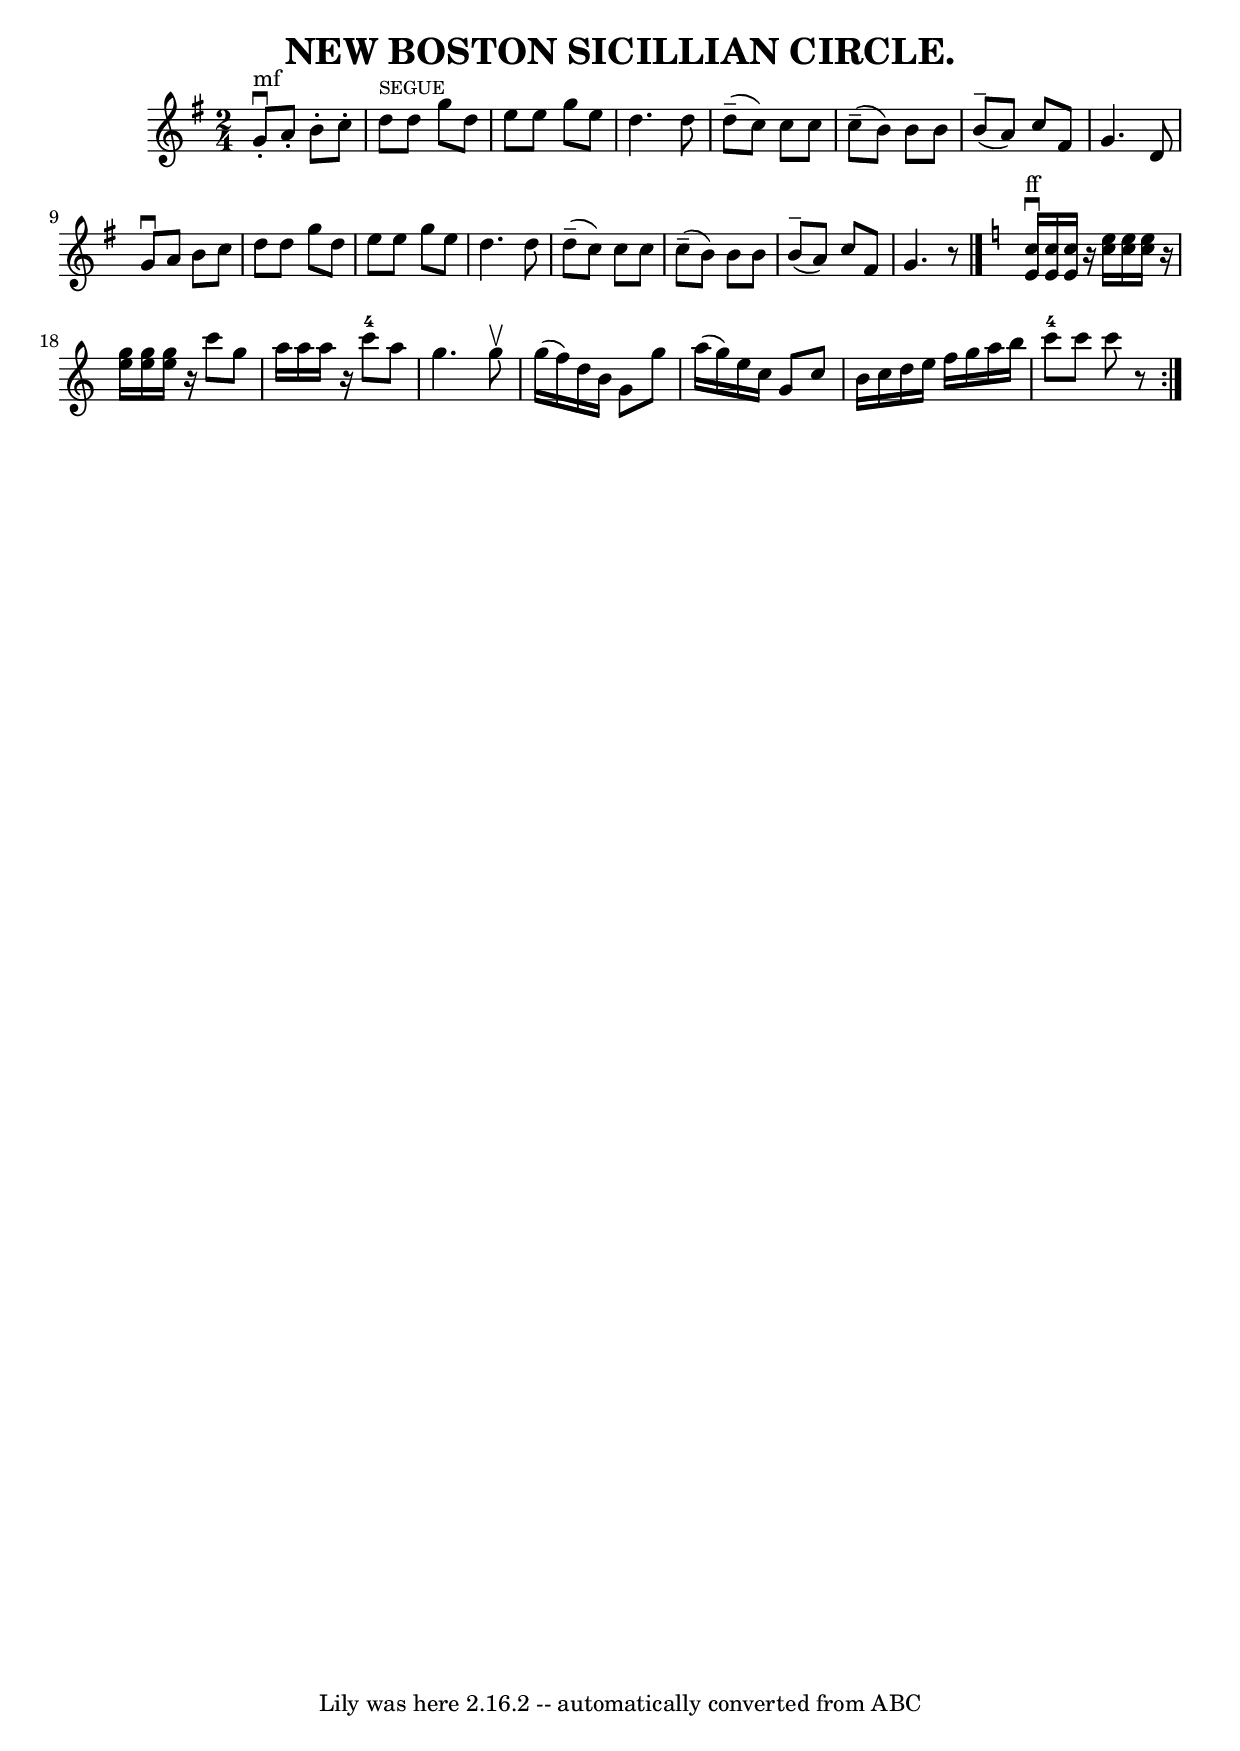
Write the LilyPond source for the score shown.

\version "2.16.2"
\include "Mammoth.ily"
\header {
	%% book = "Coles 26.5"
	crossRefNumber = "5"
	footnotes = "\\\\SICILLIAN CIRCLE. -- Right and left.  Cross four hands half round,\\\\back with left hands.  Ladies chain.  All forward and back,\\\\forward, pass by  to next couples. [Repeat:.]"
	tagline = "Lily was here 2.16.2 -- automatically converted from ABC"
	title = "NEW BOSTON SICILLIAN CIRCLE."
}
voicedefault =  {


\repeat volta 2 {
\time 2/4 
\key g \major g'8^"mf"^\downbow-. a'8 -. b'8 -. c''8 -. 
|
 d''8^\segue d''8 g''8 d''8  |
 e''8 e''8    
g''8 e''8  |
 d''4. d''8  |
 d''8 (^\tenuto c''8)  
 c''8 c''8  |
 c''8 (^\tenuto b'8) b'8 b'8  |
     
b'8 (^\tenuto a'8) c''8 fis'8  |
 g'4. d'8  |
     
g'8^\downbow a'8 b'8 c''8  |
 d''8 d''8 g''8 d''8  
|
 e''8 e''8 g''8 e''8  |
 d''4. d''8  |
     
d''8 (^\tenuto c''8) c''8 c''8  |
 c''8 (^\tenuto b'8) 
 b'8 b'8  |
 b'8 (^\tenuto a'8) c''8 fis'8  |
   
g'4.    r8 \bar "|."   
\key c \major     << c''16^"ff"^\downbow e'16   >> 
<< c''16 e'16   >> << c''16 e'16   >>   r16 << e''16 c''16   >> 
<< e''16 c''16   >> << e''16 c''16   >> r16   |
   << g''16   
 e''16   >> << g''16 e''16   >> << g''16 e''16   >>   r16 c'''8    
g''8    |
 a''16 a''16 a''16    r16 c'''8-4 a''8    
|
 g''4. g''8^\upbow |
 g''16 (f''16) d''16    
b'16 g'8 g''8    |
 a''16 (g''16) e''16 c''16 g'8   
 c''8  |
 b'16 c''16 d''16 e''16 f''16 g''16 a''16    
b''16  |
 c'''8-4 c'''8 c'''8    r8 }   
}

\score{
    <<

	\context Staff="default"
	{
	    \voicedefault 
	}

    >>
	\layout {
	}
	\midi {}
}
